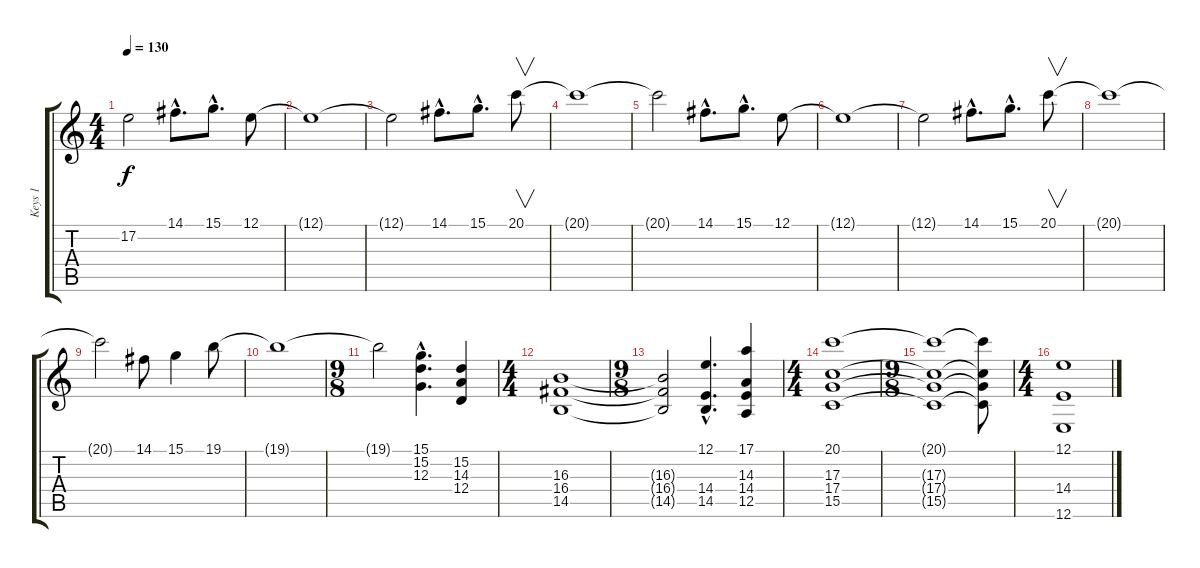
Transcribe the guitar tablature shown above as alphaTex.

\track ("Keys 1" "Keys 1") {instrument synthstrings1}
\staff {score tabs}
\tuning (E4 B3 G3 D3 A2 E2) {hide}
\ts (4 4)
\tempo 130
\clef g2
\ks c
17.2{t}.2{dy f} 14.1{hac}.8{d} 15.1{hac}.8{d} 12.1.8 |
12.1{t}.1 |
12.1{t}.2 14.1{hac}.8{d} 15.1{hac}.8{d} 20.1.8{v} |
20.1{t}.1 |
20.1{t}.2 14.1{hac}.8{d} 15.1{hac}.8{d} 12.1.8 |
12.1{t}.1 |
12.1{t}.2 14.1{hac}.8{d} 15.1{hac}.8{d} 20.1.8{v} |
20.1{t}.1 |
20.1{t}.2 14.1.8 15.1.4 19.1.8 |
19.1{t}.1 |
\ts (9 8)
19.1{t}.2 (15.1{hac} 15.2{hac} 12.3{hac}).4{d} (15.2 14.3 12.4).4 |
\ts (4 4)
(16.3 16.4 14.5).1 |
\ts (9 8)
(16.3{t} 16.4{t} 14.5{t}).2 (12.1{hac} 14.4{hac} 14.5{hac}).4{d} (17.1 14.3 14.4 12.5).4 |
\ts (4 4)
(20.1 17.3 17.4 15.5).1 |
\ts (9 8)
(20.1{t} 17.3{t} 17.4{t} 15.5{t}).1 (20.1{t} 17.3{t} 17.4{t} 15.5{t}).8 |
\ts (4 4)
(12.1 14.4 12.6).1
